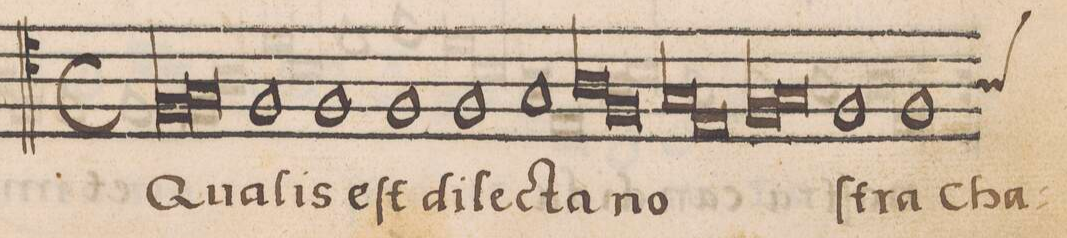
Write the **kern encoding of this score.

**kern	**text
*I"TENOR	*
*clefC4	*
*k[b-]	*
*met(C)	*
*M2/1	*
1F	Qua-
1G	.
*Xlig	*
=2-	=2-
1F	-lis
1F	eſt
=3-	=3-
1F	di-
1F	-lec-
=4-	=4-
1G	-ta
*lig	*
1A	no-
=5-	=5-
1F	.
*Xlig	*
*lig	*
1G	.
=6-	=6-
1E	.
*Xlig	*
*lig	*
1F	.
=7-	=7-
1G	.
*Xlig	*
1F	-ſtra
=8-	=8-
*custos:A	*
1F	cha-
*lig	*
*-	*-
